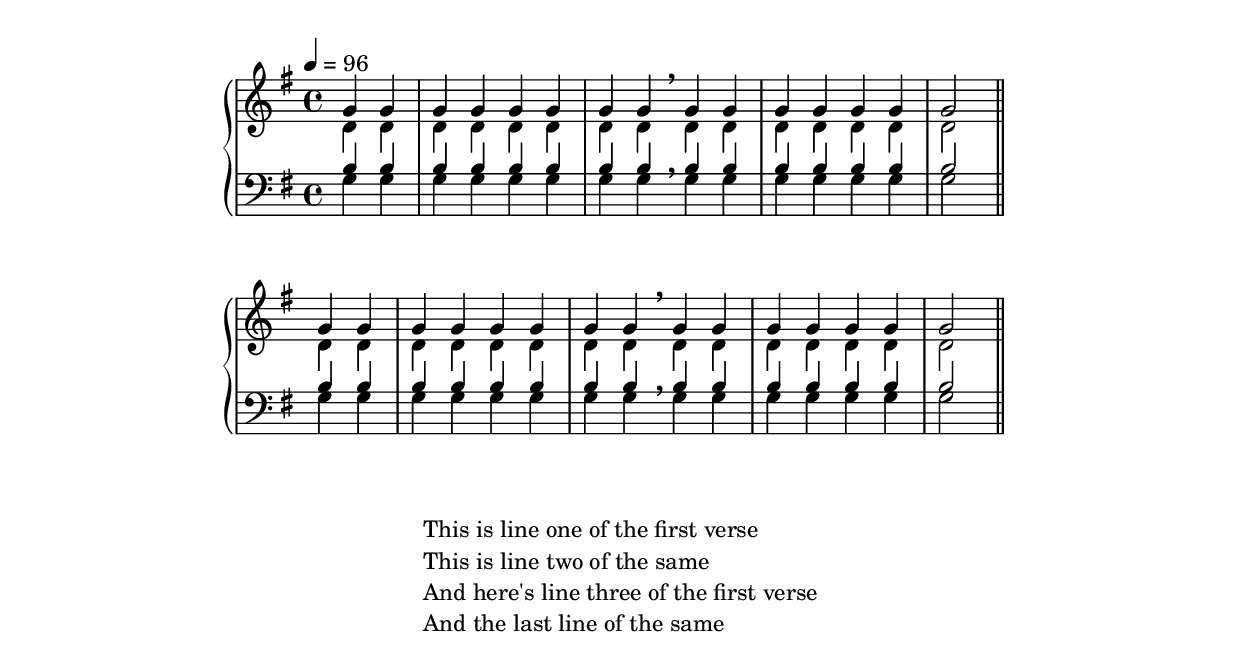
% Do not edit this file; it is automatically
% generated from Documentation/snippets/new
% This file is in the public domain.
%% Note: this file works from version 2.13.31
\version "2.13.31"
\header {
  lsrtags = "vocal-music, template"
  texidoc = "
This code shows one way of setting out a hymn tune when each line
starts and ends with a partial measure.  It also shows how to add
the verses as stand-alone text under the music.

"
  doctitle = "Hymn template"
} % begin verbatim


Timeline = {
  \time 4/4
  \tempo 4=96
  \partial 2
  s2 | s1 | s2 \breathe s2 | s1 | s2 \bar "||" \break
  s2 | s1 | s2 \breathe s2 | s1 | s2 \bar "||"
}

SopranoMusic = \relative g' {
  g4 g | g g g g | g g g g | g g g g | g2
  g4 g | g g g g | g g g g | g g g g | g2
}

AltoMusic = \relative c' {
  d4 d | d d d d | d d d d | d d d d | d2
  d4 d | d d d d | d d d d | d d d d | d2
}

TenorMusic = \relative a {
  b4 b | b b b b | b b b b | b b b b | b2
  b4 b | b b b b | b b b b | b b b b | b2
}

BassMusic =  \relative g {
  g4 g | g g g g | g g g g | g g g g | g2
  g4 g | g g g g | g g g g | g g g g | g2
}

global = {
 \key g \major
}

\score {  % Start score
  <<
    \new PianoStaff <<  % Start pianostaff
      \new Staff <<  % Start Staff = RH
        \global
        \clef "treble"
        \new Voice = "Soprano" <<  % Start Voice = "Soprano"
          \Timeline
          \voiceOne
          \SopranoMusic
        >>  % End Voice = "Soprano"
        \new Voice = "Alto" <<  % Start Voice = "Alto"
          \Timeline
          \voiceTwo
          \AltoMusic
        >>  % End Voice = "Alto"
      >>  % End Staff = RH
      \new Staff <<  % Start Staff = LH
        \global
        \clef "bass"
        \new Voice = "Tenor" <<  % Start Voice = "Tenor"
          \Timeline
          \voiceOne
          \TenorMusic
        >>  % End Voice = "Tenor"
        \new Voice = "Bass" <<  % Start Voice = "Bass"
          \Timeline
          \voiceTwo
          \BassMusic
        >>  % End Voice = "Bass"
      >>  % End Staff = LH
    >>  % End pianostaff
  >>
}  % End score

\markup {
  \fill-line {
    ""
    {
      \column {
        \left-align {
          "This is line one of the first verse"
          "This is line two of the same"
          "And here's line three of the first verse"
          "And the last line of the same"
        }
      }
    }
    ""
  }
}

\paper {  % Start paper block
  indent = 0     % don't indent first system
  line-width = 130   % shorten line length to suit music
}  % End paper block
